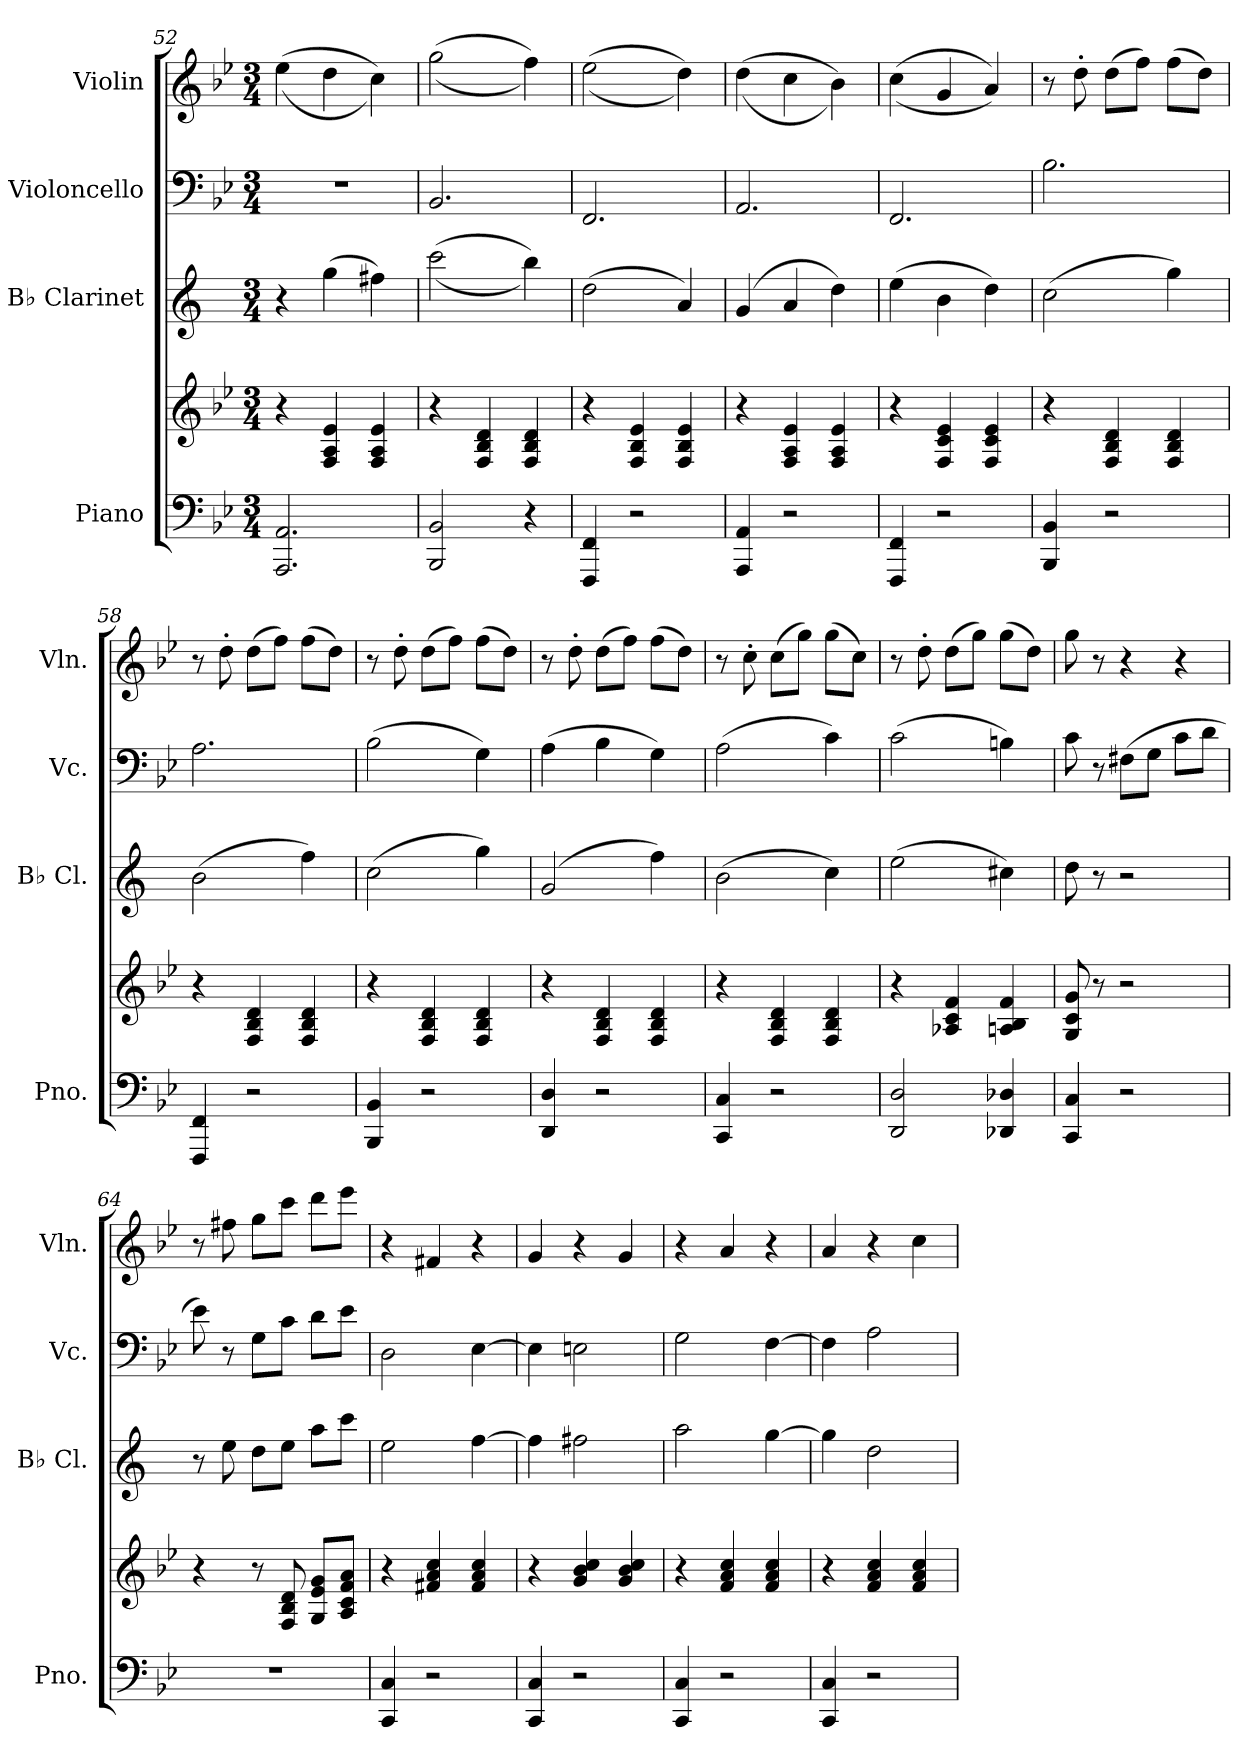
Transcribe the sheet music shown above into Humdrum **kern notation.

**kern	**kern	**kern	**kern	**kern
*part4	*part4	*part3	*part2	*part1
*staff5	*staff4	*staff3	*staff2	*staff1
*I"Piano	*	*I"B♭ Clarinet	*I"Violoncello	*I"Violin
*I'Pno.	*	*I'B♭ Cl.	*I'Vc.	*I'Vln.
!!LO:PB:g=z
*clefF4	*clefG2	*clefG2	*clefF4	*clefG2
*	*	*ITrd1c2	*	*
*k[b-e-]	*k[b-e-]	*k[b-e-]	*k[b-e-]	*k[b-e-]
*M3/4	*M3/4	*M3/4	*M3/4	*M3/4
=52	=52	=52	=52	=52
2.AAA/ 2.AA/	4r	4r	2.r	((4ee-\
.	4F/ 4A/ 4e-/	(4ff\	.	4dd\
.	4F/ 4A/ 4e-/	4een\)	.	4cc\))
=53	=53	=53	=53	=53
2BBB-/ 2BB-/	4r	((2bb-\	2.BB-/	((2gg\
.	4F/ 4B-/ 4d/	.	.	.
4r	4F/ 4B-/ 4d/	4aa\))	.	4ff\))
=54	=54	=54	=54	=54
4FFF/ 4FF/	4r	(2cc\	2.FF/	((2ee-\
2r	4F/ 4B-/ 4e-/	.	.	.
.	4F/ 4B-/ 4e-/	4g/)	.	4dd\))
=55	=55	=55	=55	=55
4AAA/ 4AA/	4r	(4f/	2.AA/	((4dd\
2r	4F/ 4A/ 4e-/	4g/	.	4cc\
.	4F/ 4A/ 4e-/	4cc\)	.	4b-\))
=56	=56	=56	=56	=56
4FFF/ 4FF/	4r	(4dd\	2.FF/	((4cc\
2r	4F/ 4c/ 4e-/	4a\	.	4g/
.	4F/ 4c/ 4e-/	4cc\)	.	4a/))
=57	=57	=57	=57	=57
4BBB-/ 4BB-/	4r	(2b-\	2.B-\	8r
.	.	.	.	8dd'\
2r	4F/ 4B-/ 4d/	.	.	(8dd\L
.	.	.	.	8ff\J)
.	4F/ 4B-/ 4d/	4ff\)	.	(8ff\L
.	.	.	.	8dd\J)
=58	=58	=58	=58	=58
4FFF/ 4FF/	4r	(2a\	2.A\	8r
.	.	.	.	8dd'\
2r	4F/ 4B-/ 4d/	.	.	(8dd\L
.	.	.	.	8ff\J)
.	4F/ 4B-/ 4d/	4ee-\)	.	(8ff\L
.	.	.	.	8dd\J)
=59	=59	=59	=59	=59
4BBB-/ 4BB-/	4r	(2b-\	(2B-\	8r
.	.	.	.	8dd'\
2r	4F/ 4B-/ 4d/	.	.	(8dd\L
.	.	.	.	8ff\J)
.	4F/ 4B-/ 4d/	4ff\)	4G\)	(8ff\L
.	.	.	.	8dd\J)
=60	=60	=60	=60	=60
4DD/ 4D/	4r	(2f/	(4A\	8r
.	.	.	.	8dd'\
2r	4F/ 4B-/ 4d/	.	4B-\	(8dd\L
.	.	.	.	8ff\J)
.	4F/ 4B-/ 4d/	4ee-\)	4G\)	(8ff\L
.	.	.	.	8dd\J)
!!LO:LB:g=z
=61	=61	=61	=61	=61
4CC/ 4C/	4r	(2a\	(2A\	8r
.	.	.	.	8cc'\
2r	4F/ 4B-/ 4d/	.	.	(8cc\L
.	.	.	.	8gg\J)
.	4F/ 4B-/ 4d/	4b-\)	4c\)	(8gg\L
.	.	.	.	8cc\J)
=62	=62	=62	=62	=62
2DD/ 2D/	4r	(2dd\	(2c\	8r
.	.	.	.	8dd'\
.	4A-X/ 4c/ 4f/	.	.	(8dd\L
.	.	.	.	8gg\J)
4DD-X/ 4D-X/	4An/ 4B-/ 4f/	4bn\)	4Bn\)	(8gg\L
.	.	.	.	8dd\J)
=63	=63	=63	=63	=63
4CC/ 4C/	8G/ 8c/ 8g/	8cc\	8c\	8gg\
.	8r	8r	8r	8r
2r	2r	2r	(8F#X\L	4r
.	.	.	8G\J	.
.	.	.	8c\L	4r
.	.	.	8d\J	.
=64	=64	=64	=64	=64
2.r	4r	8r	8e-\)	8r
.	.	8dd\	8r	8ff#X\
.	8r	8cc\L	8G\L	8gg\L
.	8F/ 8B-/ 8d/	8dd\J	8c\J	8ccc\J
.	8G/ 8e-/ 8g/L	8gg\L	8d\L	8ddd\L
.	8A/ 8c/ 8f/ 8a/J	8bb-\J	8e-\J	8eee-\J
=65	=65	=65	=65	=65
4CC/ 4C/	4r	2dd\	2D\	4r
2r	4f#X/ 4a/ 4cc/	.	.	4f#X/
.	4f#/ 4a/ 4cc/	[4ee-\	[4E-\	4r
=66	=66	=66	=66	=66
4CC/ 4C/	4r	4ee-\]	4E-\]	4g/
2r	4g/ 4b-/ 4cc/	2een\	2En\	4r
.	4g/ 4b-/ 4cc/	.	.	4g/
=67	=67	=67	=67	=67
4CC/ 4C/	4r	2gg\	2G\	4r
2r	4f/ 4a/ 4cc/	.	.	4a/
.	4f/ 4a/ 4cc/	[4ff\	[4F\	4r
!!LO:PB:g=z
=68	=68	=68	=68	=68
4CC/ 4C/	4r	4ff\]	4F\]	4a/
2r	4f/ 4a/ 4cc/	2cc\	2A\	4r
.	4f/ 4a/ 4cc/	.	.	4cc\
=	=	=	=	=
*-	*-	*-	*-	*-
